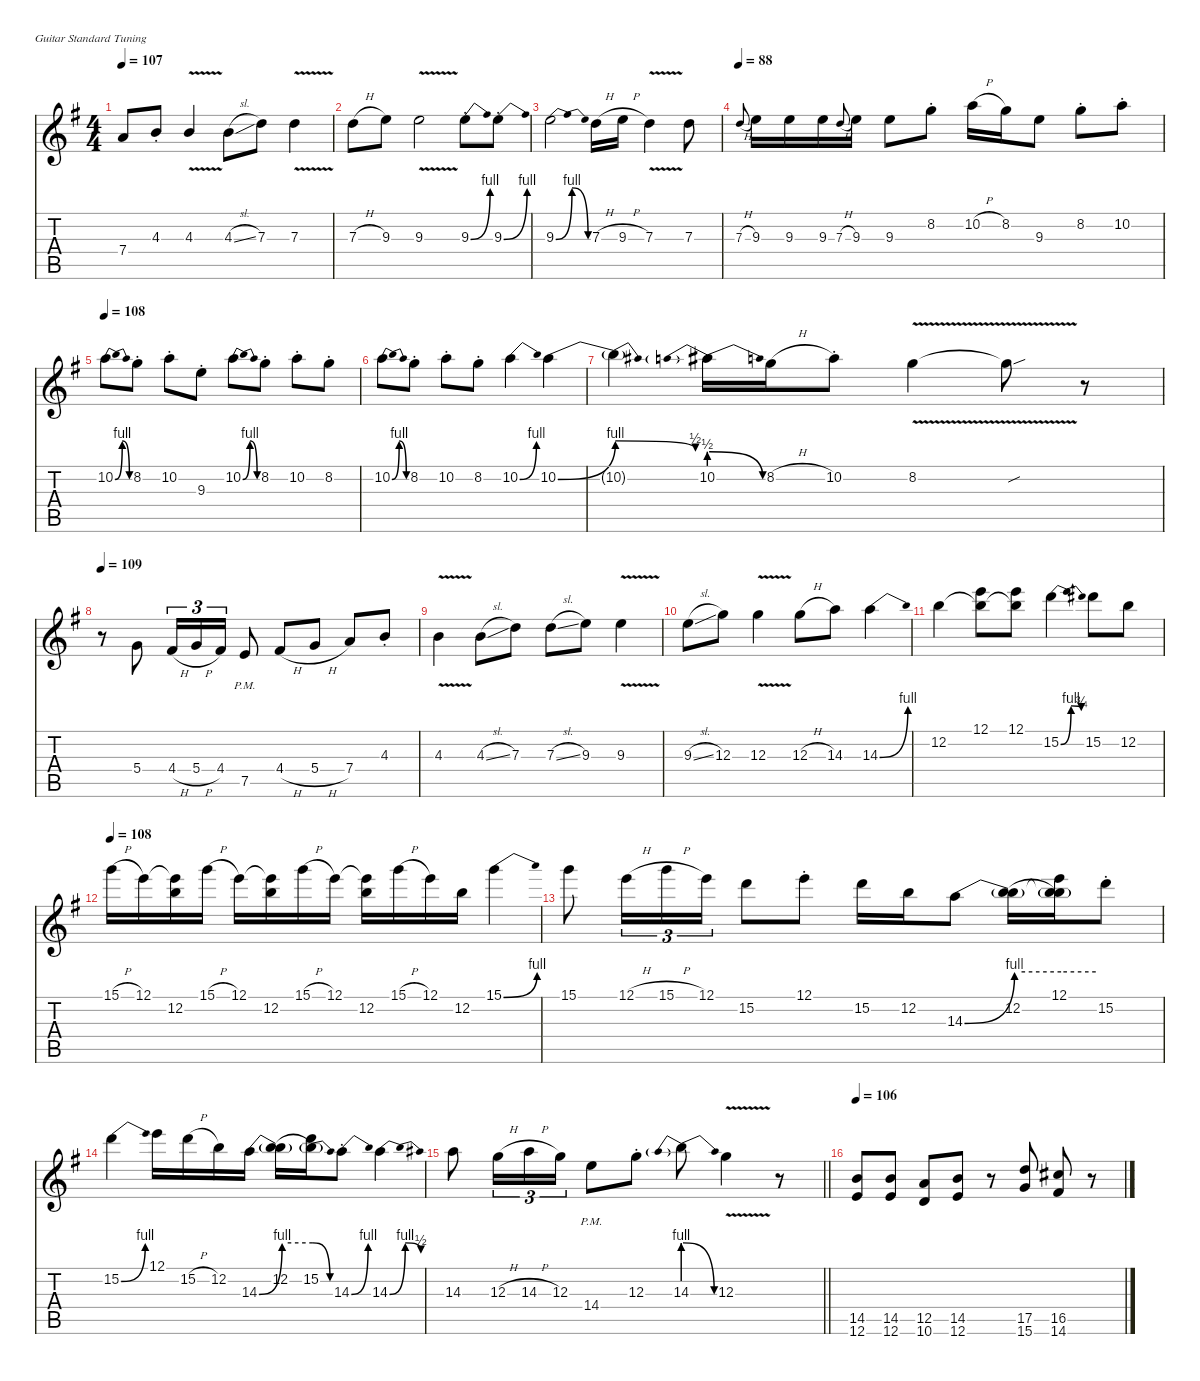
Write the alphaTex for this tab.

\defaultSystemsLayout 4
\hideDynamics
\bracketExtendMode nobrackets
\singleTrackTrackNamePolicy hidden
\multiTrackTrackNamePolicy hidden
\firstSystemTrackNameMode fullname
\firstSystemTrackNameOrientation horizontal
\otherSystemsTrackNameOrientation horizontal
\track ("Tony Right channel" "od.guit.") {mute instrument overdrivenguitar}
\staff {score tabs}
\tuning (E4 B3 G3 D3 A2 E2)
\ts (4 4)
\tempo 107
\clef g2
\ks eminor
7.4{acc forcenatural}.8{dy f beam Up} 4.3{st acc forcenatural}.8{beam Up} 4.3{v acc forcenatural}.4{beam Up} 4.3{sl acc forcenatural}.8{beam Down} 7.3{acc forcenatural}.8{beam Down} 7.3{v acc forcenatural}.4{beam Down} |
7.3{h acc forcenatural}.8{beam Down} 9.3{acc forcenatural}.8{beam Down} 9.3{v acc forcenatural}.2{beam Down} 9.3{be (bend 0 0 15 4) st acc forcenatural}.8{beam Down} 9.3{be (bend 0 0 15 4) st acc forcenatural}.8{beam Down} |
9.3{be (bendrelease 0 0 9 4 41.0000016 4 48.999998399999996 0) acc forcenatural}.2{beam Down} 7.3{h acc forcenatural}.16{beam Down} 9.3{h acc forcenatural}.16{beam Down} 7.3{v acc forcenatural}.4{beam Down} 7.3{acc forcenatural}.8{beam Down} |
\tempo 88
7.3{h acc forcenatural}.8{gr onbeat dy mf beam Up} 9.3{acc forcenatural}.16{dy f beam Down} 9.3{acc forcenatural}.16{beam Down} 9.3{acc forcenatural}.16{beam Down} 7.3{h acc forcenatural}.8{gr onbeat dy mf beam Up} 9.3{acc forcenatural}.16{dy f beam Down} 9.3{acc forcenatural}.8{beam Down} 8.2{st acc forcenatural}.8{beam Down} 10.2{h acc forcenatural}.16{beam Down} 8.2{acc forcenatural}.16{beam Down} 9.3{acc forcenatural}.8{beam Down} 8.2{st acc forcenatural}.8{beam Down} 10.2{st acc forcenatural}.8{beam Down} |
\tempo 108
10.2{be (bendrelease 0 0 9.999999599999999 4 24 4 30 0) acc forcenatural}.8{beam Down} 8.2{st acc forcenatural}.8{beam Down} 10.2{st acc forcenatural}.8{beam Down} 9.3{st acc forcenatural}.8{beam Down} 10.2{be (bendrelease 0 0 9.999999599999999 4 24 4 30 0) acc forcenatural}.8{beam Down} 8.2{st acc forcenatural}.8{beam Down} 10.2{st acc forcenatural}.8{beam Down} 8.2{st acc forcenatural}.8{beam Down} |
10.2{be (bendrelease 0 0 9.999999599999999 4 24 4 30 0) acc forcenatural}.8{beam Down} 8.2{st acc forcenatural}.8{beam Down} 10.2{st acc forcenatural}.8{beam Down} 8.2{st acc forcenatural}.8{beam Down} 10.2{be (bend 0 0 9 4) acc forcenatural}.4{beam Down} 10.2{be (bend 0 0 60 4) acc forcenatural}.4{beam Down} |
10.2{be (release 0 4 60 2) t}.4{beam Down} 10.2{be (prebendrelease 0 2 30 0)}.16{beam Down} 8.2{h acc forcenatural}.16{beam Down} 10.2{st acc forcenatural}.8{beam Down} 8.2{v acc forcenatural}.4{beam Down} 8.2{v sou t acc forcenatural}.8{beam Down} r.8{beam Down} |
\tempo 109
r.8{beam Down} 5.4{acc forcenatural}.8{beam Up} 4.4{h acc #}.16{tu (3 2) beam Up} 5.4{h acc forcenatural}.16{tu (3 2) beam Up} 4.4{acc #}.16{tu (3 2) beam Up} 7.5{pm acc forcenatural}.8{beam Up} 4.4{h acc #}.8{beam Up} 5.4{h acc forcenatural}.8{beam Up} 7.4{acc forcenatural}.8{beam Up} 4.3{st acc forcenatural}.8{beam Up} |
4.3{v acc forcenatural}.4{beam Down} 4.3{sl acc forcenatural}.8{beam Down} 7.3{acc forcenatural}.8{beam Down} 7.3{sl acc forcenatural}.8{beam Down} 9.3{acc forcenatural}.8{beam Down} 9.3{v acc forcenatural}.4{beam Down} |
9.3{sl acc forcenatural}.8{beam Down} 12.3{acc forcenatural}.8{beam Down} 12.3{v acc forcenatural}.4{beam Down} 12.3{h acc forcenatural}.8{beam Down} 14.3{acc forcenatural}.8{beam Down} 14.3{be (bend 0 0 60 4) acc forcenatural}.4{beam Down} |
12.2{acc forcenatural}.4{beam Down} (12.1{acc forcenatural} 12.2{t acc forcenatural}).8{beam Down} (12.1{acc forcenatural} 12.2{t acc forcenatural}).8{beam Down} 15.2{be (bendrelease 0 0 15 4 45.999998399999996 4 60 3) acc forcenatural}.4{beam Down} 15.2{acc forcenatural}.8{beam Down} 12.2{acc forcenatural}.8{beam Down} |
\tempo 108
15.1{h acc forcenatural}.16{beam Down} 12.1{acc forcenatural}.16{beam Down} (12.1{t acc forcenatural} 12.2{acc forcenatural}).16{beam Down} 15.1{h acc forcenatural}.16{beam Down} 12.1{acc forcenatural}.16{beam Down} (12.1{t acc forcenatural} 12.2{acc forcenatural}).16{beam Down} 15.1{h acc forcenatural}.16{beam Down} 12.1{acc forcenatural}.16{beam Down} (12.1{t acc forcenatural} 12.2{acc forcenatural}).16{beam Down} 15.1{h acc forcenatural}.16{beam Down} 12.1{acc forcenatural}.16{beam Down} 12.2{acc forcenatural}.16{beam Down} 15.1{be (bend 0 0 15 4) acc forcenatural}.4{beam Down} |
15.1{acc forcenatural}.8{beam Down} 12.1{h acc forcenatural}.16{tu (3 2) beam Down} 15.1{h acc forcenatural}.16{tu (3 2) beam Down} 12.1{acc forcenatural}.16{tu (3 2) beam Down} 15.2{acc forcenatural}.8{beam Down} 12.1{st acc forcenatural}.8{beam Down} 15.2{acc forcenatural}.16{beam Down} 12.2{acc forcenatural}.16{beam Down} 14.3{be (bend 0 0 60 4) acc forcenatural}.8{beam Down} (12.2{acc forcenatural} 14.3{be (hold 0 4 60 4) t}).16{beam Down} (12.1{acc forcenatural} 12.2{t acc forcenatural} 14.3{be (hold 0 4 60 4) t}).16{beam Down} 15.2{st acc forcenatural}.8{beam Down} |
15.2{be (bend 0 0 7.999999799999999 4) acc forcenatural}.4{beam Down} 12.1{acc forcenatural}.16{beam Down} 15.2{h acc forcenatural}.16{beam Down} 12.2{acc forcenatural}.16{beam Down} 14.3{be (bend 0 0 60 4) acc forcenatural}.16{beam Down} (12.2{acc forcenatural} 14.3{be (hold 0 4 60 4) t}).16{beam Down} (15.2{acc forcenatural} 14.3{be (release 0 4 60 0) t}).16{beam Down} 14.3{be (bend 0 0 15 4) st acc forcenatural}.8{beam Down} 14.3{be (bendrelease 0 0 9.999999599999999 4 37.9999992 4 60 2) acc forcenatural}.4{beam Down} |
\barLineRight lightlight
14.3{acc forcenatural}.8{beam Down} 12.3{h acc forcenatural}.16{tu (3 2) beam Down} 14.3{h acc forcenatural}.16{tu (3 2) beam Down} 12.3{acc forcenatural}.16{tu (3 2) beam Down} 14.4{pm acc forcenatural}.8{beam Down} 12.3{st acc forcenatural}.8{beam Down} 14.3{be (prebendrelease 0 4 30 0)}.8{beam Down} 12.3{v acc forcenatural}.4{beam Down} r.8{beam Down} |
\section ("" "")
\tempo 106
(14.5{acc forcenatural} 12.6{acc forcenatural}).8{beam Up} (14.5{acc forcenatural} 12.6{acc forcenatural}).8{beam Up} (12.5{acc forcenatural} 10.6{acc forcenatural}).8{beam Up} (14.5{acc forcenatural} 12.6{acc forcenatural}).8{beam Up} r.8{beam Up} (17.5{acc forcenatural} 15.6{acc forcenatural}).8{beam Up} (16.5{acc #} 14.6{acc #}).8{beam Up} r.8{beam Up}
